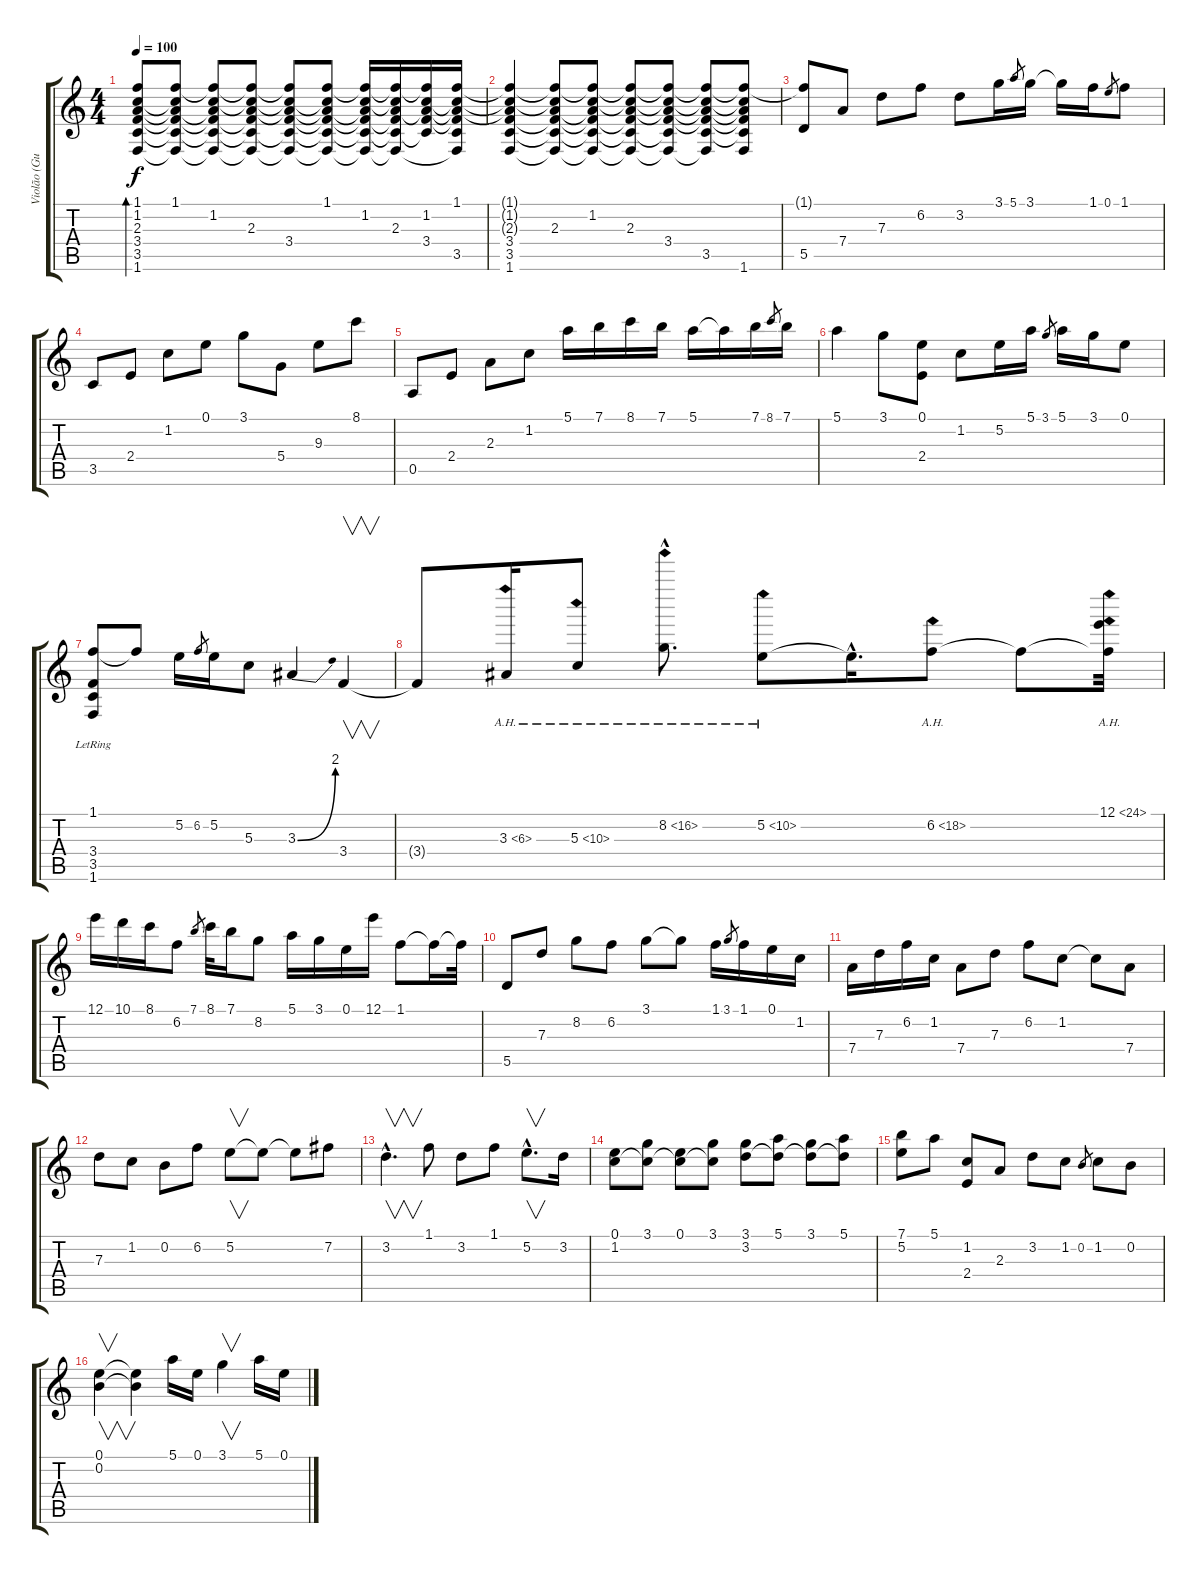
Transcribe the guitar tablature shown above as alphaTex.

\track ("Violão (Gustavo)" "Violão (Gu") {instrument acousticguitarnylon}
\staff {score tabs}
\tuning (E4 B3 G3 D3 A2 E2) {hide}
\ts (4 4)
\tempo 100
\clef g2
\ks c
(1.1 1.2 2.3 3.4 3.5 1.6).8{bd 240 dy f} (1.1 1.2{t} 2.3{t} 3.4{t} 3.5{t} 1.6{t}).8 (1.1{t} 1.2 2.3{t} 3.4{t} 3.5{t} 1.6{t}).8 (1.1{t} 1.2{t} 2.3 3.4{t} 3.5{t} 1.6{t}).8 (1.1{t} 1.2{t} 2.3{t} 3.4 3.5{t} 1.6{t}).8 (1.1 1.2{t} 2.3{t} 3.4{t} 3.5{t} 1.6{t}).8 (1.1{t} 1.2 2.3{t} 3.4{t} 3.5{t} 1.6{t}).16 (1.1{t} 1.2{t} 2.3 3.4{t} 3.5{t} 1.6{t}).16 (1.1{t} 1.2 2.3{t} 3.4 3.5{t}).16 (1.1 1.2{t} 2.3{t} 3.4{t} 3.5 1.6{t}).16 |
(1.1{t} 1.2{t} 2.3{t} 3.4 3.5 1.6).4 (1.1{t} 1.2{t} 2.3 3.4{t} 3.5{t} 1.6{t}).8 (1.1{t} 1.2 2.3{t} 3.4{t} 3.5{t} 1.6{t}).8 (1.1{t} 1.2{t} 2.3 3.4{t} 3.5{t} 1.6{t}).8 (1.1{t} 1.2{t} 2.3{t} 3.4 3.5{t} 1.6{t}).8 (1.1{t} 1.2{t} 2.3{t} 3.4{t} 3.5 1.6{t}).8 (1.1{t} 1.2{t} 2.3{t} 3.4{t} 3.5{t} 1.6).8 |
(1.1{t} 5.5).8 7.4.8 7.3.8 6.2.8 3.2.8 3.1.16 5.1.8{gr} 3.1.16 3.1{t}.16 1.1.16 0.1.8{gr} 1.1.8 |
3.5.8 2.4.8 1.2.8 0.1.8 3.1.8 5.4.8 9.3.8 8.1.8 |
0.5.8 2.4.8 2.3.8 1.2.8 5.1.16 7.1.16 8.1.16 7.1.16 5.1.16 5.1{t}.16 7.1.16 8.1.8{gr} 7.1.16 |
5.1.4 3.1.8 (0.1 2.4).8 1.2.8 5.2.16 5.1.16 3.1.8{gr} 5.1.16 3.1.16 0.1.8 |
(1.1 3.4{lr} 3.5{lr} 1.6{lr}).8 1.1{t}.8 5.2.16 6.2.8{gr} 5.2.16 5.3.8 3.3{be (bend 0 0 60 8)}.4 3.4.4{v} |
3.4{t}.8 3.3{ah 3}.16 5.3{ah 5}.8 8.2{ah 8 hac}.8{d} 5.2{ah 5}.8 5.2{hac t}.16{d} 6.2{ah 12}.8 6.2{t}.8 (12.1{ah 12} 6.2{ah 12 t}).32 |
12.1.16 10.1.16 8.1.16 6.2.8 7.1.8{gr} 8.1.32 7.1.16 8.2.8 5.1.16 3.1.16 0.1.16 12.1.16 1.1.8 1.1{t}.16 1.1{t}.32 |
5.5.8 7.3.8 8.2.8 6.2.8 3.1.8 3.1{t}.8 1.1.16 3.1.8{gr} 1.1.16 0.1.16 1.2.16 |
7.4.16 7.3.16 6.2.16 1.2.16 7.4.8 7.3.8 6.2.8 1.2.8 1.2{t}.8 7.4.8 |
7.3.8 1.2.8 0.2.8 6.2.8 5.2.8{v} 5.2{t}.8 5.2{t}.8 7.2.8 |
3.2{hac}.4{v d} 1.1.8 3.2.8 1.1.8 5.2{hac}.8{v d} 3.2.16 |
(0.1 1.2).8 (3.1 1.2{t}).8 (0.1 1.2{t}).8 (3.1 1.2{t}).8 (3.1 3.2).8 (5.1 3.2{t}).8 (3.1 3.2{t}).8 (5.1 3.2{t}).8 |
(7.1 5.2).8 5.1.8 (1.2 2.4).8 2.3.8 3.2.8 1.2.8 0.2.8{gr} 1.2.8 0.2.8 |
(0.1 0.2).4{v} (0.1{t} 0.2{t}).4 5.1.16 0.1.16 3.1.4{v} 5.1.16 0.1.16
